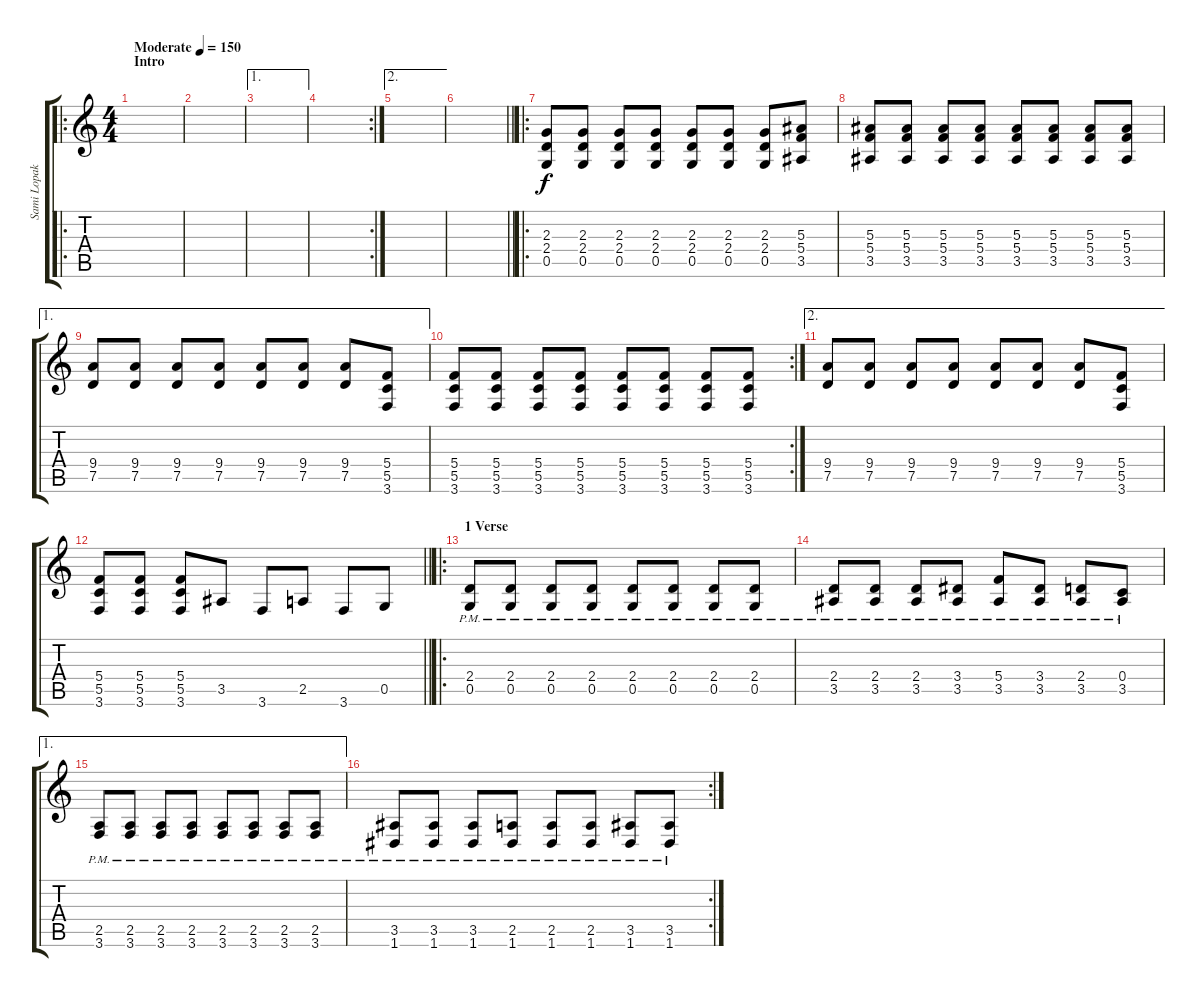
\track ("Sami Lopakka" "Sami Lopak") {instrument distortionguitar}
\staff {score tabs}
\tuning (D4 A3 F3 C3 G2 D2) {hide}
\ro
\ts (4 4)
\section ("" "Intro")
\tempo (150 "Moderate")
\clef g2
\ks c
|
|
\ae 1
|
\rc 2
|
\ae 2
|
\barLineRight lightlight
|
\ro
(2.3 2.4 0.5).8 (2.3 2.4 0.5).8 (2.3 2.4 0.5).8 (2.3 2.4 0.5).8 (2.3 2.4 0.5).8 (2.3 2.4 0.5).8 (2.3 2.4 0.5).8 (5.3 5.4 3.5).8 |
(5.3 5.4 3.5).8 (5.3 5.4 3.5).8 (5.3 5.4 3.5).8 (5.3 5.4 3.5).8 (5.3 5.4 3.5).8 (5.3 5.4 3.5).8 (5.3 5.4 3.5).8 (5.3 5.4 3.5).8 |
\ae 1
(9.4 7.5).8 (9.4 7.5).8 (9.4 7.5).8 (9.4 7.5).8 (9.4 7.5).8 (9.4 7.5).8 (9.4 7.5).8 (5.4 5.5 3.6).8 |
\rc 2
(5.4 5.5 3.6).8 (5.4 5.5 3.6).8 (5.4 5.5 3.6).8 (5.4 5.5 3.6).8 (5.4 5.5 3.6).8 (5.4 5.5 3.6).8 (5.4 5.5 3.6).8 (5.4 5.5 3.6).8 |
\ae 2
(9.4 7.5).8 (9.4 7.5).8 (9.4 7.5).8 (9.4 7.5).8 (9.4 7.5).8 (9.4 7.5).8 (9.4 7.5).8 (5.4 5.5 3.6).8 |
\barLineRight lightlight
(5.4 5.5 3.6).8 (5.4 5.5 3.6).8 (5.4 5.5 3.6).8 3.5.8 3.6.8 2.5.8 3.6.8 0.5.8 |
\ro
\section ("" "1 Verse")
(2.4{pm} 0.5{pm}).8 (2.4{pm} 0.5{pm}).8 (2.4{pm} 0.5{pm}).8 (2.4{pm} 0.5{pm}).8 (2.4{pm} 0.5{pm}).8 (2.4{pm} 0.5{pm}).8 (2.4{pm} 0.5{pm}).8 (2.4{pm} 0.5{pm}).8 |
(2.4{pm} 3.5{pm}).8 (2.4{pm} 3.5{pm}).8 (2.4{pm} 3.5{pm}).8 (3.4{pm} 3.5{pm}).8 (5.4{pm} 3.5{pm}).8 (3.4{pm} 3.5{pm}).8 (2.4{pm} 3.5{pm}).8 (0.4{pm} 3.5{pm}).8 |
\ae 1
(2.5{pm} 3.6{pm}).8 (2.5{pm} 3.6{pm}).8 (2.5{pm} 3.6{pm}).8 (2.5{pm} 3.6{pm}).8 (2.5{pm} 3.6{pm}).8 (2.5{pm} 3.6{pm}).8 (2.5{pm} 3.6{pm}).8 (2.5{pm} 3.6{pm}).8 |
\rc 2
(3.5{pm} 1.6{pm}).8 (3.5{pm} 1.6{pm}).8 (3.5{pm} 1.6{pm}).8 (2.5{pm} 1.6{pm}).8 (2.5{pm} 1.6{pm}).8 (2.5{pm} 1.6{pm}).8 (3.5{pm} 1.6{pm}).8 (3.5{pm} 1.6{pm}).8
